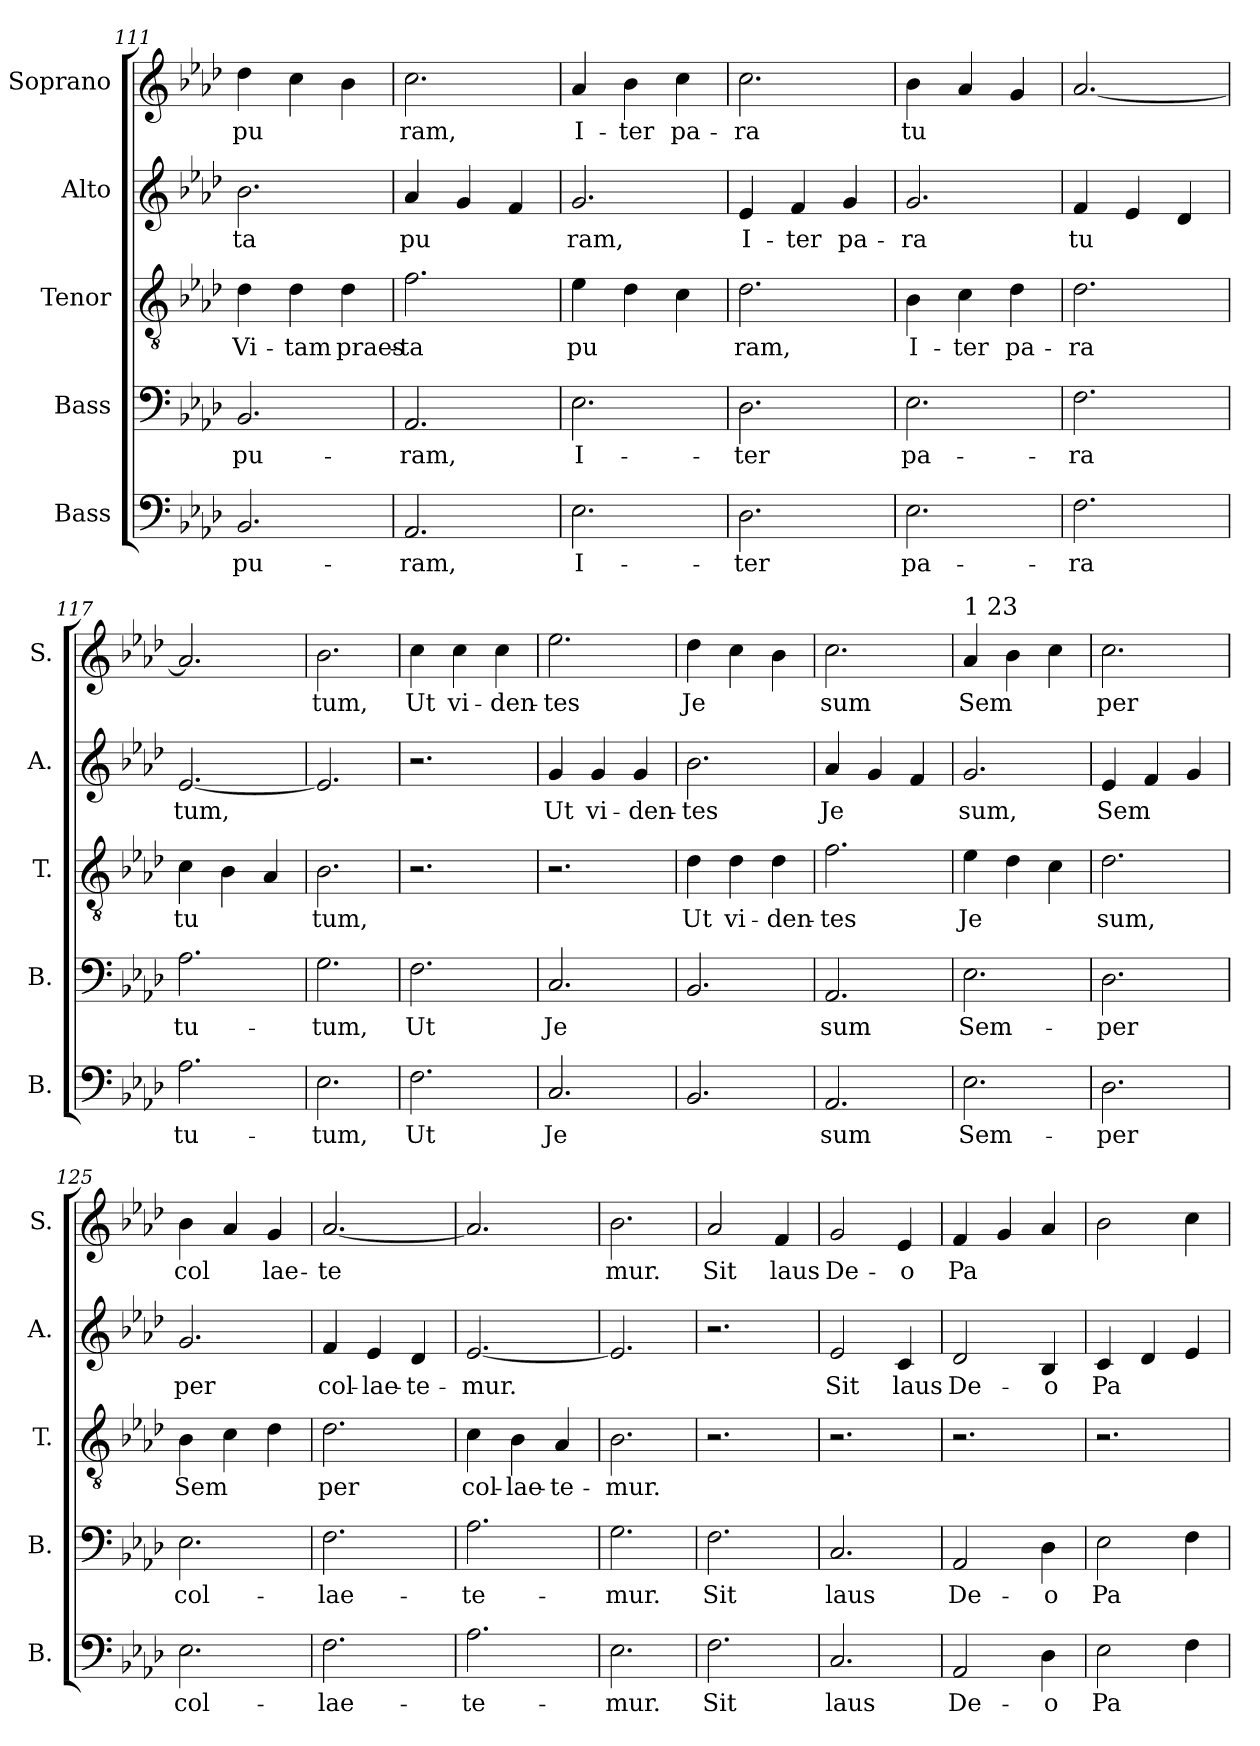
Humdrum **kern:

**kern	**text	**kern	**text	**kern	**text	**kern	**text	**kern	**text
*part5	*part5	*part4	*part4	*part3	*part3	*part2	*part2	*part1	*part1
*staff5	*staff5	*staff4	*staff4	*staff3	*staff3	*staff2	*staff2	*staff1	*staff1
*I"Bass	*	*I"Bass	*	*I"Tenor	*	*I"Alto	*	*I"Soprano	*
*I'B.	*	*I'B.	*	*I'T.	*	*I'A.	*	*I'S.	*
*clefF4	*	*clefF4	*	*clefGv2	*	*clefG2	*	*clefG2	*
*k[b-e-a-d-]	*	*k[b-e-a-d-]	*	*k[b-e-a-d-]	*	*k[b-e-a-d-]	*	*k[b-e-a-d-]	*
*A-:	*	*A-:	*	*A-:	*	*A-:	*	*A-:	*
=111	=111	=111	=111	=111	=111	=111	=111	=111	=111
!	!LO:LY:b:cj	!	!LO:LY:b:cj	!	!LO:LY:b:cj	!	!LO:LY:b:cj	!	!LO:LY:b:cj
2.BB-/	pu-	2.BB-/	pu-	4d-\	Vi-	2.b-\	-ta	4dd-\	pu-
!	!	!	!	!	!LO:LY:b:cj	!	!	!	!LO:LY:b:cj
.	.	.	.	4d-\	-tam	.	.	4cc\	--
!	!	!	!	!	!LO:LY:b:cj	!	!	!	!LO:LY:b:cj
.	.	.	.	4d-\	praes-	.	.	4b-\	--
=112	=112	=112	=112	=112	=112	=112	=112	=112	=112
!	!LO:LY:b:cj	!	!LO:LY:b:cj	!	!LO:LY:b:cj	!	!LO:LY:b:cj	!	!LO:LY:b:cj
2.AA-/	-ram,	2.AA-/	-ram,	2.f\	-ta	4a-/	pu-	2.cc\	-ram,
!	!	!	!	!	!	!	!LO:LY:b:cj	!	!
.	.	.	.	.	.	4g/	--	.	.
!	!	!	!	!	!	!	!LO:LY:b:cj	!	!
.	.	.	.	.	.	4f/	--	.	.
=113	=113	=113	=113	=113	=113	=113	=113	=113	=113
!	!LO:LY:b:cj	!	!LO:LY:b:cj	!	!LO:LY:b:cj	!	!LO:LY:b:cj	!	!LO:LY:b:cj
2.E-\	I-	2.E-\	I-	4e-\	pu-	2.g/	-ram,	4a-/	I-
!	!	!	!	!	!LO:LY:b:cj	!	!	!	!LO:LY:b:cj
.	.	.	.	4d-\	--	.	.	4b-\	-ter
!	!	!	!	!	!LO:LY:b:cj	!	!	!	!LO:LY:b:cj
.	.	.	.	4c\	--	.	.	4cc\	pa-
=114	=114	=114	=114	=114	=114	=114	=114	=114	=114
!	!LO:LY:b:cj	!	!LO:LY:b:cj	!	!LO:LY:b:cj	!	!LO:LY:b:cj	!	!LO:LY:b:cj
2.D-\	-ter	2.D-\	-ter	2.d-\	-ram,	4e-/	I-	2.cc\	-ra
!	!	!	!	!	!	!	!LO:LY:b:cj	!	!
.	.	.	.	.	.	4f/	-ter	.	.
!	!	!	!	!	!	!	!LO:LY:b:cj	!	!
.	.	.	.	.	.	4g/	pa-	.	.
!!LO:PB:g=z
=115	=115	=115	=115	=115	=115	=115	=115	=115	=115
!	!LO:LY:b:cj	!	!LO:LY:b:cj	!	!LO:LY:b:cj	!	!LO:LY:b:cj	!	!LO:LY:b:cj
2.E-\	pa-	2.E-\	pa-	4B-\	I-	2.g/	-ra	4b-\	tu-
!	!	!	!	!	!LO:LY:b:cj	!	!	!	!LO:LY:b:cj
.	.	.	.	4c\	-ter	.	.	4a-/	--
!	!	!	!	!	!LO:LY:b:cj	!	!	!	!LO:LY:b:cj
.	.	.	.	4d-\	pa-	.	.	4g/	--
=116	=116	=116	=116	=116	=116	=116	=116	=116	=116
!	!LO:LY:b:cj	!	!LO:LY:b:cj	!	!LO:LY:b:cj	!	!LO:LY:b:cj	!	!LO:LY:b:cj
2.F\	-ra	2.F\	-ra	2.d-\	-ra	4f/	tu-	[<2.a-/	--
!	!	!	!	!	!	!	!LO:LY:b:cj	!	!
.	.	.	.	.	.	4e-/	--	.	.
!	!	!	!	!	!	!	!LO:LY:b:cj	!	!
.	.	.	.	.	.	4d-/	--	.	.
=117	=117	=117	=117	=117	=117	=117	=117	=117	=117
!	!LO:LY:b:cj	!	!LO:LY:b:cj	!	!LO:LY:b:cj	!	!LO:LY:b:cj	!	!LO:LY:b:cj
2.A-\	tu-	2.A-\	tu-	4c\	tu-	[<2.e-/	-tum,	2.a-/]	--
!	!	!	!	!	!LO:LY:b:cj	!	!	!	!
.	.	.	.	4B-\	--	.	.	.	.
!	!	!	!	!	!LO:LY:b:cj	!	!	!	!
.	.	.	.	4A-/	--	.	.	.	.
=118	=118	=118	=118	=118	=118	=118	=118	=118	=118
!	!LO:LY:b:cj	!	!LO:LY:b:cj	!	!LO:LY:b:cj	!	!LO:LY:b:cj	!	!LO:LY:b:cj
2.E-\	-tum,	2.G\	-tum,	2.B-\	-tum,	2.e-/]	.	2.b-\	-tum,
=119	=119	=119	=119	=119	=119	=119	=119	=119	=119
!	!LO:LY:b:cj	!	!LO:LY:b:cj	!	!	!	!	!	!LO:LY:b:cj
2.F\	Ut	2.F\	Ut	2.r	.	2.r	.	4cc\	Ut
!	!	!	!	!	!	!	!	!	!LO:LY:b:cj
.	.	.	.	.	.	.	.	4cc\	vi-
!	!	!	!	!	!	!	!	!	!LO:LY:b:cj
.	.	.	.	.	.	.	.	4cc\	-den-
=120	=120	=120	=120	=120	=120	=120	=120	=120	=120
!	!LO:LY:b:cj	!	!LO:LY:b:cj	!	!	!	!LO:LY:b:cj	!	!LO:LY:b:cj
2.C/	Je-	2.C/	Je-	2.r	.	4g/	Ut	2.ee-\	-tes
!	!	!	!	!	!	!	!LO:LY:b:cj	!	!
.	.	.	.	.	.	4g/	vi-	.	.
!	!	!	!	!	!	!	!LO:LY:b:cj	!	!
.	.	.	.	.	.	4g/	-den-	.	.
=121	=121	=121	=121	=121	=121	=121	=121	=121	=121
!	!LO:LY:b:cj	!	!LO:LY:b:cj	!	!LO:LY:b:cj	!	!LO:LY:b:cj	!	!LO:LY:b:cj
2.BB-/	--	2.BB-/	--	4d-\	Ut	2.b-\	-tes	4dd-\	Je-
!	!	!	!	!	!LO:LY:b:cj	!	!	!	!LO:LY:b:cj
.	.	.	.	4d-\	vi-	.	.	4cc\	--
!	!	!	!	!	!LO:LY:b:cj	!	!	!	!LO:LY:b:cj
.	.	.	.	4d-\	-den-	.	.	4b-\	--
=122	=122	=122	=122	=122	=122	=122	=122	=122	=122
!	!LO:LY:b:cj	!	!LO:LY:b:cj	!	!LO:LY:b:cj	!	!LO:LY:b:cj	!	!LO:LY:b:cj
2.AA-/	-sum	2.AA-/	-sum	2.f\	-tes	4a-/	Je-	2.cc\	-sum
!	!	!	!	!	!	!	!LO:LY:b:cj	!	!
.	.	.	.	.	.	4g/	--	.	.
!	!	!	!	!	!	!	!LO:LY:b:cj	!	!
.	.	.	.	.	.	4f/	--	.	.
!!LO:PB:g=z
=123	=123	=123	=123	=123	=123	=123	=123	=123	=123
!	!	!	!	!	!	!	!	!LO:TX:a:t=1 23	!
!	!LO:LY:b:cj	!	!LO:LY:b:cj	!	!LO:LY:b:cj	!	!LO:LY:b:cj	!	!LO:LY:b:cj
2.E-\	Sem-	2.E-\	Sem-	4e-\	Je-	2.g/	-sum,	4a-/	Sem-
!	!	!	!	!	!LO:LY:b:cj	!	!	!	!LO:LY:b:cj
.	.	.	.	4d-\	--	.	.	4b-\	--
!	!	!	!	!	!LO:LY:b:cj	!	!	!	!LO:LY:b:cj
.	.	.	.	4c\	--	.	.	4cc\	--
=124	=124	=124	=124	=124	=124	=124	=124	=124	=124
!	!LO:LY:b:cj	!	!LO:LY:b:cj	!	!LO:LY:b:cj	!	!LO:LY:b:cj	!	!LO:LY:b:cj
2.D-\	-per	2.D-\	-per	2.d-\	-sum,	4e-/	Sem-	2.cc\	-per
!	!	!	!	!	!	!	!LO:LY:b:cj	!	!
.	.	.	.	.	.	4f/	--	.	.
!	!	!	!	!	!	!	!LO:LY:b:cj	!	!
.	.	.	.	.	.	4g/	--	.	.
=125	=125	=125	=125	=125	=125	=125	=125	=125	=125
!	!LO:LY:b:cj	!	!LO:LY:b:cj	!	!LO:LY:b:cj	!	!LO:LY:b:cj	!	!LO:LY:b:cj
2.E-\	col-	2.E-\	col-	4B-\	Sem-	2.g/	-per	4b-\	col-
!	!	!	!	!	!LO:LY:b:cj	!	!	!	!LO:LY:b:cj
.	.	.	.	4c\	--	.	.	4a-/	--
!	!	!	!	!	!LO:LY:b:cj	!	!	!	!LO:LY:b:cj
.	.	.	.	4d-\	--	.	.	4g/	-lae-
=126	=126	=126	=126	=126	=126	=126	=126	=126	=126
!	!LO:LY:b:cj	!	!LO:LY:b:cj	!	!LO:LY:b:cj	!	!LO:LY:b:cj	!	!LO:LY:b:cj
2.F\	-lae-	2.F\	-lae-	2.d-\	-per	4f/	col-	[<2.a-/	-te-
!	!	!	!	!	!	!	!LO:LY:b:cj	!	!
.	.	.	.	.	.	4e-/	-lae-	.	.
!	!	!	!	!	!	!	!LO:LY:b:cj	!	!
.	.	.	.	.	.	4d-/	-te-	.	.
=127	=127	=127	=127	=127	=127	=127	=127	=127	=127
!	!LO:LY:b:cj	!	!LO:LY:b:cj	!	!LO:LY:b:cj	!	!LO:LY:b:cj	!	!LO:LY:b:cj
2.A-\	-te-	2.A-\	-te-	4c\	col-	[<2.e-/	-mur.	2.a-/]	--
!	!	!	!	!	!LO:LY:b:cj	!	!	!	!
.	.	.	.	4B-\	-lae-	.	.	.	.
!	!	!	!	!	!LO:LY:b:cj	!	!	!	!
.	.	.	.	4A-/	-te-	.	.	.	.
=128	=128	=128	=128	=128	=128	=128	=128	=128	=128
!	!LO:LY:b:cj	!	!LO:LY:b:cj	!	!LO:LY:b:cj	!	!LO:LY:b:cj	!	!LO:LY:b:cj
2.E-\	-mur.	2.G\	-mur.	2.B-\	-mur.	2.e-/]	.	2.b-\	-mur.
=129	=129	=129	=129	=129	=129	=129	=129	=129	=129
!	!LO:LY:b:cj	!	!LO:LY:b:cj	!	!	!	!	!	!LO:LY:b:cj
2.F\	Sit	2.F\	Sit	2.r	.	2.r	.	2a-/	Sit
!	!	!	!	!	!	!	!	!	!LO:LY:b:cj
.	.	.	.	.	.	.	.	4f/	laus
=130	=130	=130	=130	=130	=130	=130	=130	=130	=130
!	!LO:LY:b:cj	!	!LO:LY:b:cj	!	!	!	!LO:LY:b:cj	!	!LO:LY:b:cj
2.C/	laus	2.C/	laus	2.r	.	2e-/	Sit	2g/	De-
!	!	!	!	!	!	!	!LO:LY:b:cj	!	!LO:LY:b:cj
.	.	.	.	.	.	4c/	laus	4e-/	-o
!!LO:PB:g=z
=131	=131	=131	=131	=131	=131	=131	=131	=131	=131
!	!LO:LY:b:cj	!	!LO:LY:b:cj	!	!	!	!LO:LY:b:cj	!	!LO:LY:b:cj
2AA-/	De-	2AA-/	De-	2.r	.	2d-/	De-	4f/	Pa-
!	!	!	!	!	!	!	!	!	!LO:LY:b:cj
.	.	.	.	.	.	.	.	4g/	--
!	!LO:LY:b:cj	!	!LO:LY:b:cj	!	!	!	!LO:LY:b:cj	!	!LO:LY:b:cj
4D-\	-o	4D-\	-o	.	.	4B-/	-o	4a-/	--
=132	=132	=132	=132	=132	=132	=132	=132	=132	=132
!	!LO:LY:b:cj	!	!LO:LY:b:cj	!	!	!	!LO:LY:b:cj	!	!LO:LY:b:cj
2E-\	Pa-	2E-\	Pa-	2.r	.	4c/	Pa-	2b-\	--
!	!	!	!	!	!	!	!LO:LY:b:cj	!	!
.	.	.	.	.	.	4d-/	--	.	.
!	!LO:LY:b:cj	!	!LO:LY:b:cj	!	!	!	!LO:LY:b:cj	!	!LO:LY:b:cj
4F\	--	4F\	--	.	.	4e-/	--	4cc\	--
=	=	=	=	=	=	=	=	=	=
*-	*-	*-	*-	*-	*-	*-	*-	*-	*-
